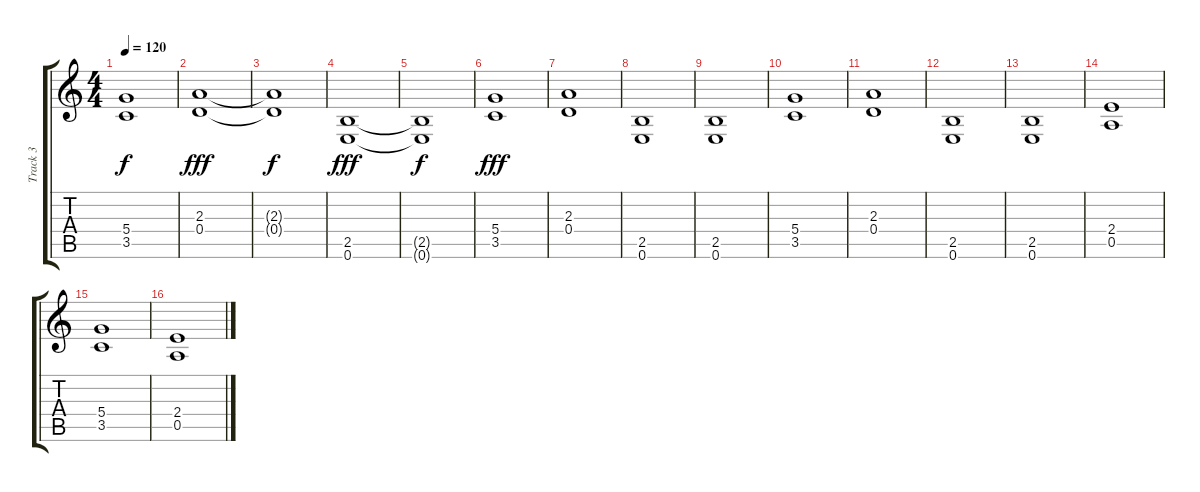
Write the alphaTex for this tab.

\track ("Track 3" "Track 3") {instrument overdrivenguitar}
\staff {score tabs}
\tuning (E4 B3 G3 D3 A2 E2) {hide}
\ts (4 4)
\tempo 120
\clef g2
\ks c
(5.4{t} 3.5{t}).1{dy f} |
(2.3 0.4).1{dy fff} |
(2.3{t} 0.4{t}).1{dy f} |
(2.5 0.6).1{dy fff} |
(2.5{t} 0.6{t}).1{dy f} |
(5.4 3.5).1{dy fff} |
(2.3 0.4).1 |
(2.5 0.6).1 |
(2.5 0.6).1 |
(5.4 3.5).1 |
(2.3 0.4).1 |
(2.5 0.6).1 |
(2.5 0.6).1 |
(2.4 0.5).1 |
(5.4 3.5).1 |
(2.4 0.5).1
